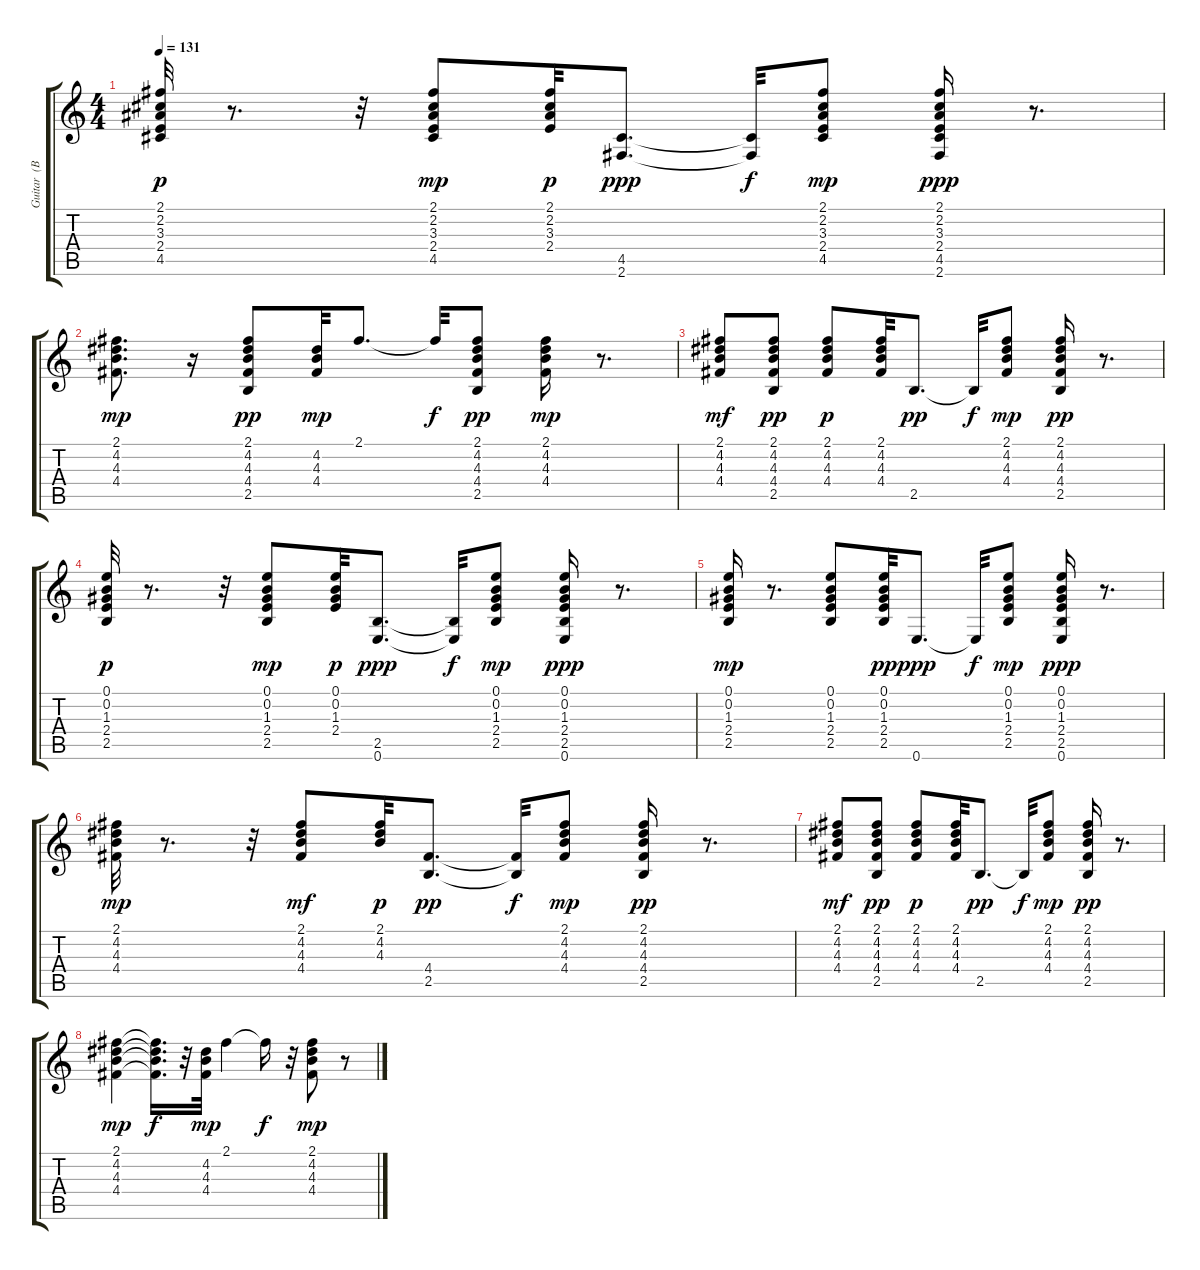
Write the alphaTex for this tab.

\track ("Guitar  (BB)" "Guitar  (B") {mute instrument acousticguitarsteel}
\staff {score tabs}
\tuning (E4 B3 G3 D3 A2 E2) {hide}
\ts (4 4)
\tempo 131
\clef g2
\ks c
(2.1 2.2 3.3 2.4 4.5).32{dy p} r.8{d} r.32 (2.1 2.2 3.3 2.4 4.5).8{dy mp} (2.1 2.2 3.3 2.4).32{dy p} (4.5 2.6).8{d dy ppp} (4.5{t} 2.6{t}).32{dy f} (2.1 2.2 3.3 2.4 4.5).8{dy mp} (2.1 2.2 3.3 2.4 4.5 2.6).16{dy ppp} r.8{d} |
(2.1 4.2 4.3 4.4).8{d dy mp} r.16 (2.1 4.2 4.3 4.4 2.5).8{dy pp} (4.2 4.3 4.4).32{dy mp} 2.1.8{d} 2.1{t}.32{dy f} (2.1 4.2 4.3 4.4 2.5).8{dy pp} (2.1 4.2 4.3 4.4).16{dy mp} r.8{d} |
(2.1 4.2 4.3 4.4).8{dy mf} (2.1 4.2 4.3 4.4 2.5).8{dy pp} (2.1 4.2 4.3 4.4).8{dy p} (2.1 4.2 4.3 4.4).32 2.5.8{d dy pp} 2.5{t}.32{dy f} (2.1 4.2 4.3 4.4).8{dy mp} (2.1 4.2 4.3 4.4 2.5).16{dy pp} r.8{d} |
(0.1 0.2 1.3 2.4 2.5).32{dy p} r.8{d} r.32 (0.1 0.2 1.3 2.4 2.5).8{dy mp} (0.1 0.2 1.3 2.4).32{dy p} (2.5 0.6).8{d dy ppp} (2.5{t} 0.6{t}).32{dy f} (0.1 0.2 1.3 2.4 2.5).8{dy mp} (0.1 0.2 1.3 2.4 2.5 0.6).16{dy ppp} r.8{d} |
(0.1 0.2 1.3 2.4 2.5).16{dy mp} r.8{d} (0.1 0.2 1.3 2.4 2.5).8 (0.1 0.2 1.3 2.4 2.5).32{dy pp} 0.6.8{d dy ppp} 0.6{t}.32{dy f} (0.1 0.2 1.3 2.4 2.5).8{dy mp} (0.1 0.2 1.3 2.4 2.5 0.6).16{dy ppp} r.8{d} |
(2.1 4.2 4.3 4.4).32{dy mp} r.8{d} r.32 (2.1 4.2 4.3 4.4).8{dy mf} (2.1 4.2 4.3).32{dy p} (4.4 2.5).8{d dy pp} (4.4{t} 2.5{t}).32{dy f} (2.1 4.2 4.3 4.4).8{dy mp} (2.1 4.2 4.3 4.4 2.5).16{dy pp} r.8{d} |
(2.1 4.2 4.3 4.4).8{dy mf} (2.1 4.2 4.3 4.4 2.5).8{dy pp} (2.1 4.2 4.3 4.4).8{dy p} (2.1 4.2 4.3 4.4).32 2.5.8{d dy pp} 2.5{t}.32{dy f} (2.1 4.2 4.3 4.4).8{dy mp} (2.1 4.2 4.3 4.4 2.5).16{dy pp} r.8{d} |
(2.1 4.2 4.3 4.4).4{dy mp} (2.1{t} 4.2{t} 4.3{t} 4.4{t}).16{d dy f} r.32 (4.2 4.3 4.4).32{dy mp} 2.1.4 2.1{t}.16{dy f} r.32 (2.1 4.2 4.3 4.4).8{dy mp} r.8
